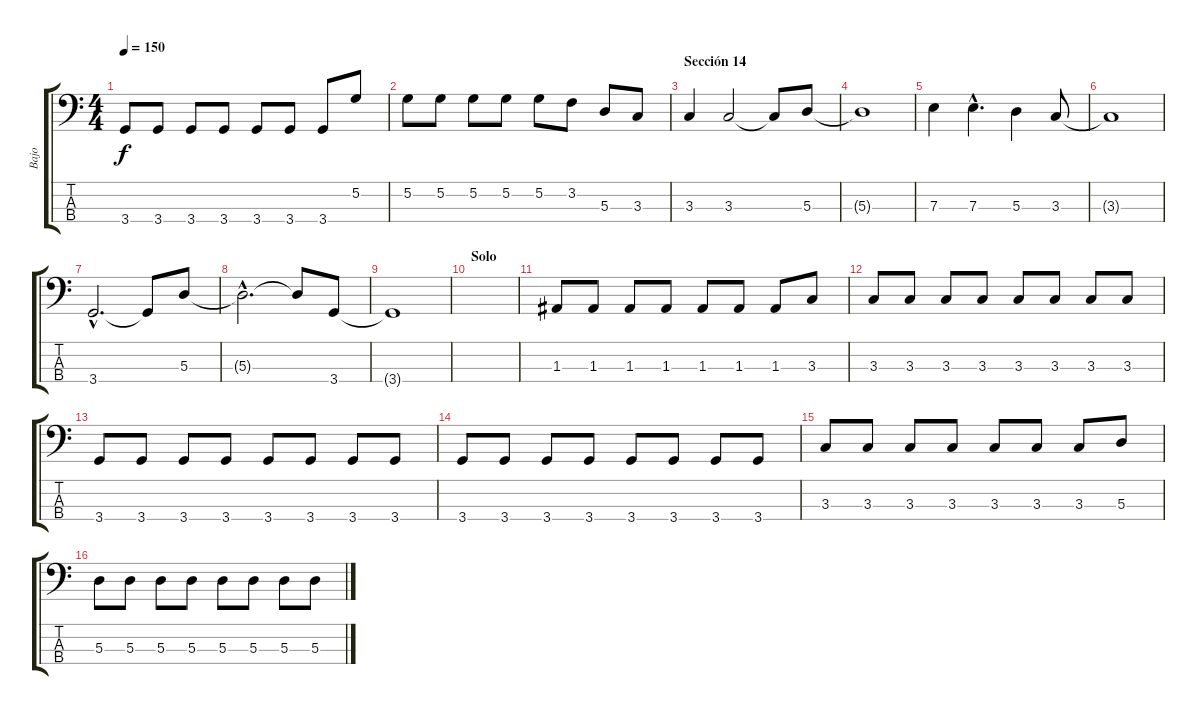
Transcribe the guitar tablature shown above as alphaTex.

\track ("Bajo" "Bajo") {instrument electricbassfinger}
\staff {score tabs}
\tuning (G2 D2 A1 E1) {hide}
\ts (4 4)
\tempo 150
\clef f4
\ks c
3.4.8{dy f} 3.4.8 3.4.8 3.4.8 3.4.8 3.4.8 3.4.8 5.2.8 |
5.2.8 5.2.8 5.2.8 5.2.8 5.2.8 3.2.8 5.3.8 3.3.8 |
\section ("" "Sección 14")
3.3.4 3.3.2 3.3{t}.8 5.3.8 |
5.3{t}.1 |
7.3.4 7.3{hac}.4{d} 5.3.4 3.3.8 |
3.3{t}.1 |
3.4{hac}.2{d} 3.4{t}.8 5.3.8 |
5.3{hac t}.2{d} 5.3{t}.8 3.4.8 |
3.4{t}.1 |
\section ("" "Solo")
|
1.3.8 1.3.8 1.3.8 1.3.8 1.3.8 1.3.8 1.3.8 3.3.8 |
3.3.8 3.3.8 3.3.8 3.3.8 3.3.8 3.3.8 3.3.8 3.3.8 |
3.4.8 3.4.8 3.4.8 3.4.8 3.4.8 3.4.8 3.4.8 3.4.8 |
3.4.8 3.4.8 3.4.8 3.4.8 3.4.8 3.4.8 3.4.8 3.4.8 |
3.3.8 3.3.8 3.3.8 3.3.8 3.3.8 3.3.8 3.3.8 5.3.8 |
5.3.8 5.3.8 5.3.8 5.3.8 5.3.8 5.3.8 5.3.8 5.3.8
